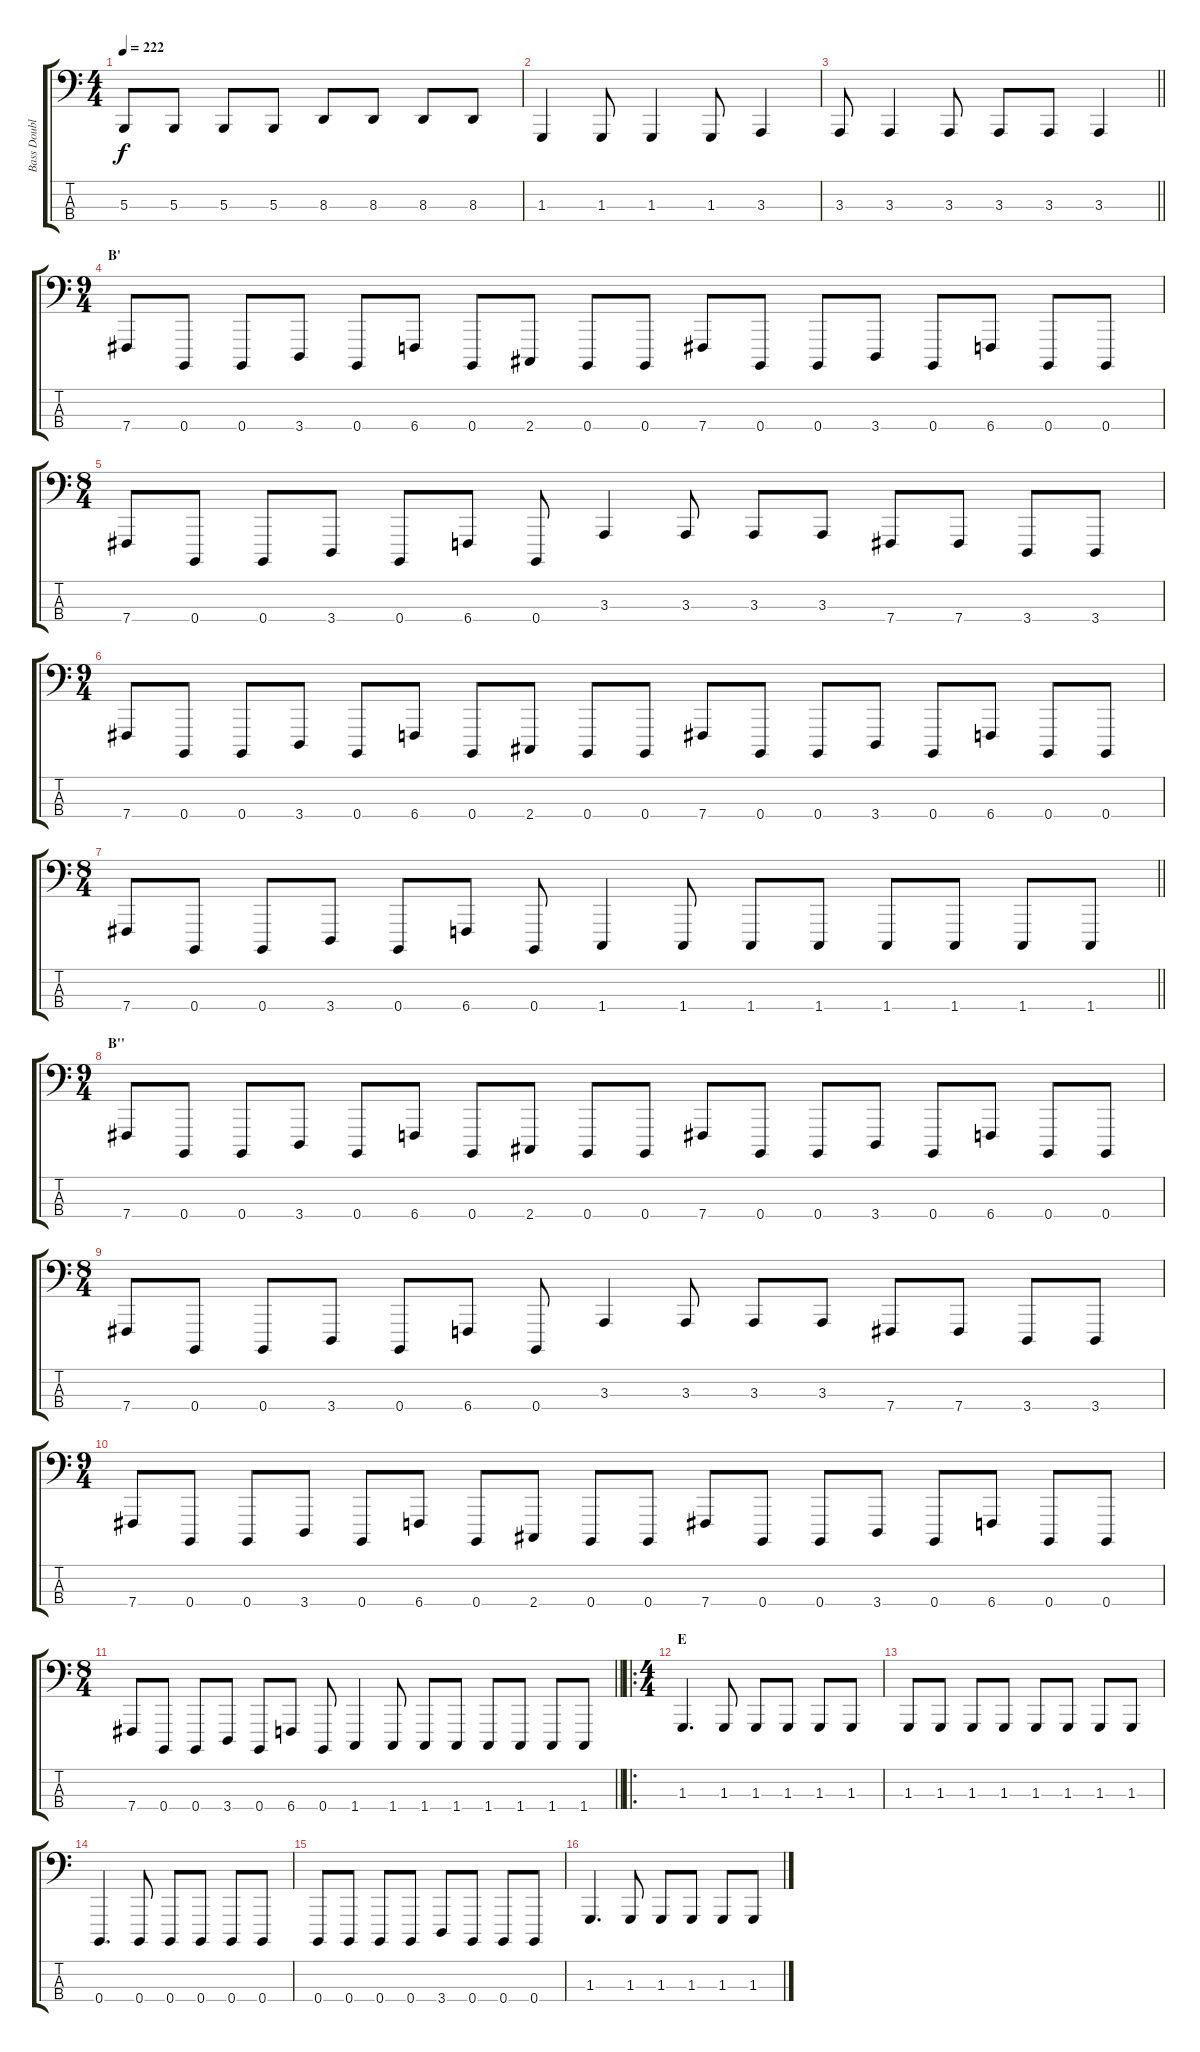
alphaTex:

\track ("Bass Double" "Bass Doubl") {instrument harpsichord}
\staff {score tabs}
\tuning (E2 B1 Gb1 B0) {hide}
\ts (4 4)
\tempo 222
\clef f4
\ks c
5.3.8{dy f} 5.3.8 5.3.8 5.3.8 8.3.8 8.3.8 8.3.8 8.3.8 |
1.3.4 1.3.8 1.3.4 1.3.8 3.3.4 |
\barLineRight lightlight
3.3.8 3.3.4 3.3.8 3.3.8 3.3.8 3.3.4 |
\ts (9 4)
\section ("" "B'")
7.4.8 0.4.8 0.4.8 3.4.8 0.4.8 6.4.8 0.4.8 2.4.8 0.4.8 0.4.8 7.4.8 0.4.8 0.4.8 3.4.8 0.4.8 6.4.8 0.4.8 0.4.8 |
\ts (8 4)
7.4.8 0.4.8 0.4.8 3.4.8 0.4.8 6.4.8 0.4.8 3.3.4 3.3.8 3.3.8 3.3.8 7.4.8 7.4.8 3.4.8 3.4.8 |
\ts (9 4)
7.4.8 0.4.8 0.4.8 3.4.8 0.4.8 6.4.8 0.4.8 2.4.8 0.4.8 0.4.8 7.4.8 0.4.8 0.4.8 3.4.8 0.4.8 6.4.8 0.4.8 0.4.8 |
\ts (8 4)
\barLineRight lightlight
7.4.8 0.4.8 0.4.8 3.4.8 0.4.8 6.4.8 0.4.8 1.4.4 1.4.8 1.4.8 1.4.8 1.4.8 1.4.8 1.4.8 1.4.8 |
\ts (9 4)
\section ("" "B''")
7.4.8 0.4.8 0.4.8 3.4.8 0.4.8 6.4.8 0.4.8 2.4.8 0.4.8 0.4.8 7.4.8 0.4.8 0.4.8 3.4.8 0.4.8 6.4.8 0.4.8 0.4.8 |
\ts (8 4)
7.4.8 0.4.8 0.4.8 3.4.8 0.4.8 6.4.8 0.4.8 3.3.4 3.3.8 3.3.8 3.3.8 7.4.8 7.4.8 3.4.8 3.4.8 |
\ts (9 4)
7.4.8 0.4.8 0.4.8 3.4.8 0.4.8 6.4.8 0.4.8 2.4.8 0.4.8 0.4.8 7.4.8 0.4.8 0.4.8 3.4.8 0.4.8 6.4.8 0.4.8 0.4.8 |
\ts (8 4)
\barLineRight lightlight
7.4.8 0.4.8 0.4.8 3.4.8 0.4.8 6.4.8 0.4.8 1.4.4 1.4.8 1.4.8 1.4.8 1.4.8 1.4.8 1.4.8 1.4.8 |
\ro
\ts (4 4)
\section ("" "E")
1.3.4{d} 1.3.8 1.3.8 1.3.8 1.3.8 1.3.8 |
1.3.8 1.3.8 1.3.8 1.3.8 1.3.8 1.3.8 1.3.8 1.3.8 |
0.4.4{d} 0.4.8 0.4.8 0.4.8 0.4.8 0.4.8 |
0.4.8 0.4.8 0.4.8 0.4.8 3.4.8 0.4.8 0.4.8 0.4.8 |
1.3.4{d} 1.3.8 1.3.8 1.3.8 1.3.8 1.3.8
